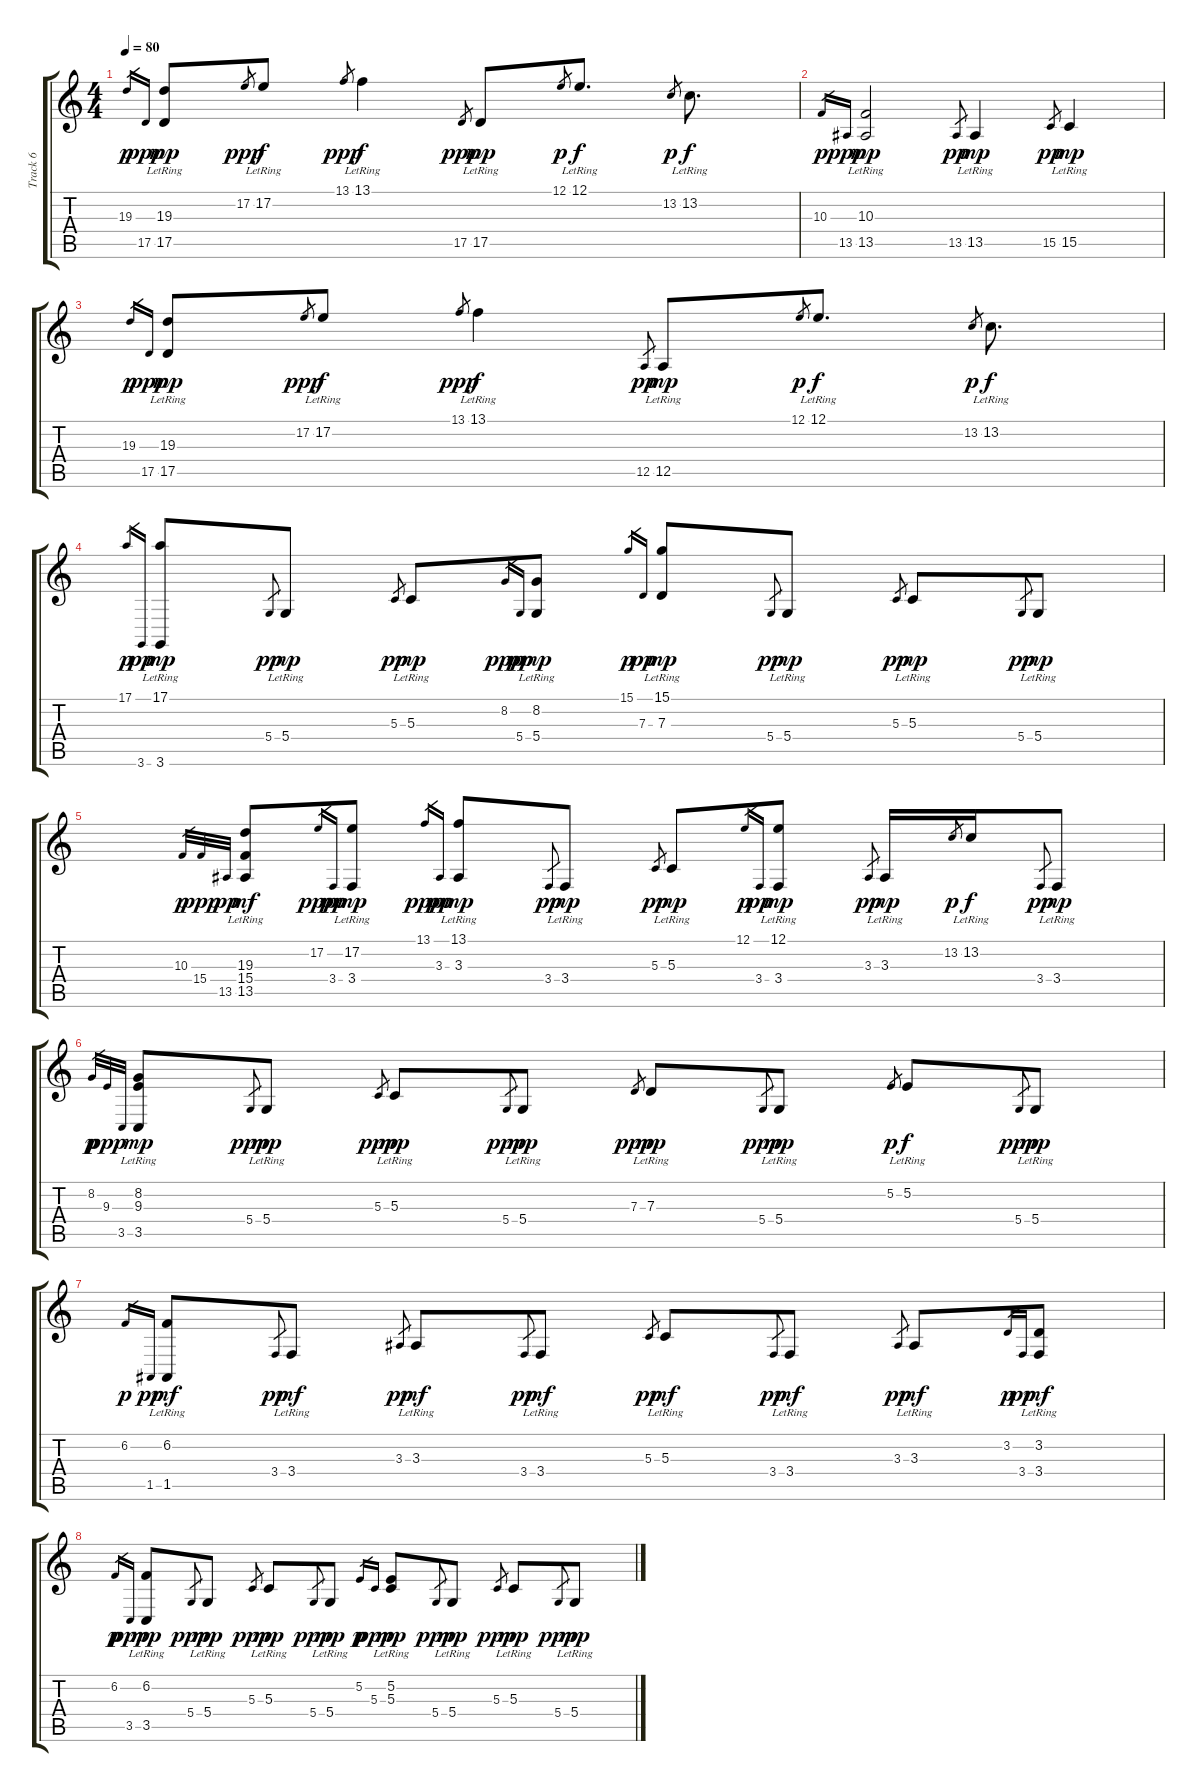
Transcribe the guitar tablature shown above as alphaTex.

\track ("Track 6" "Track 6") {instrument acousticgrandpiano}
\staff {score tabs}
\tuning (E4 B3 G3 D3 A2 E2) {hide}
\ts (4 4)
\tempo 80
\clef g2
\ks c
19.3.16{gr dy p} 17.5.16{gr dy ppp} (19.3{lr} 17.5{lr}).8{dy mp} 17.2.8{gr dy ppp} 17.2{lr}.8{dy f} 13.1.8{gr dy ppp} 13.1{lr}.4{dy f} 17.5.8{gr dy ppp} 17.5{lr}.8{dy mp} 12.1.8{gr dy p} 12.1{lr}.8{d dy f} 13.2.8{gr dy p} 13.2{lr}.8{d dy f} |
10.3.16{gr dy p} 13.5.16{gr dy ppp} (10.3{lr} 13.5{lr}).2{dy mp} 13.5.8{gr dy pp} 13.5{lr}.4{dy mp} 15.5.8{gr dy pp} 15.5{lr}.4{dy mp} |
19.3.16{gr dy p} 17.5.16{gr dy ppp} (19.3{lr} 17.5{lr}).8{dy mp} 17.2.8{gr dy ppp} 17.2{lr}.8{dy f} 13.1.8{gr dy ppp} 13.1{lr}.4{dy f} 12.5.8{gr dy pp} 12.5{lr}.8{dy mp} 12.1.8{gr dy p} 12.1{lr}.8{d dy f} 13.2.8{gr dy p} 13.2{lr}.8{d dy f} |
17.1.16{gr dy p} 3.6.16{gr dy pp} (17.1{lr} 3.6{lr}).8{dy mp} 5.4.8{gr dy pp} 5.4{lr}.8{dy mp} 5.3.8{gr dy pp} 5.3{lr}.8{dy mp} 8.2.16{gr dy ppp} 5.4.16{gr dy pp} (8.2{lr} 5.4{lr}).8{dy mp} 15.1.16{gr dy p} 7.3.16{gr dy pp} (15.1{lr} 7.3{lr}).8{dy mp} 5.4.8{gr dy pp} 5.4{lr}.8{dy mp} 5.3.8{gr dy pp} 5.3{lr}.8{dy mp} 5.4.8{gr dy pp} 5.4{lr}.8{dy mp} |
10.3.32{gr dy p} 15.4.32{gr dy ppp} 13.5.32{gr dy pp} (19.3{lr} 15.4{lr} 13.5{lr}).8{dy mf} 17.2.16{gr dy ppp} 3.4.16{gr dy pp} (17.2{lr} 3.4{lr}).8{dy mp} 13.1.16{gr dy ppp} 3.3.16{gr dy pp} (13.1{lr} 3.3{lr}).8{dy mp} 3.4.8{gr dy pp} 3.4{lr}.8{dy mp} 5.3.8{gr dy pp} 5.3{lr}.8{dy mp} 12.1.16{gr dy p} 3.4.16{gr dy pp} (12.1{lr} 3.4{lr}).8{dy mp} 3.3.8{gr dy pp} 3.3{lr}.16{dy mp} 13.2.8{gr dy p} 13.2{lr}.16{dy f} 3.4.8{gr dy pp} 3.4{lr}.8{dy mp} |
8.2.32{gr dy p} 9.3.32{gr dy ppp} 3.5.32{gr} (8.2{lr} 9.3{lr} 3.5{lr}).8{dy mp} 5.4.8{gr dy ppp} 5.4{lr}.8{dy mp} 5.3.8{gr dy ppp} 5.3{lr}.8{dy mp} 5.4.8{gr dy ppp} 5.4{lr}.8{dy mp} 7.3.8{gr dy ppp} 7.3{lr}.8{dy mp} 5.4.8{gr dy ppp} 5.4{lr}.8{dy mp} 5.2.8{gr dy p} 5.2{lr}.8{dy f} 5.4.8{gr dy ppp} 5.4{lr}.8{dy mp} |
6.2.16{gr dy p} 1.5.16{gr dy pp} (6.2{lr} 1.5{lr}).8{dy mf} 3.4.8{gr dy pp} 3.4{lr}.8{dy mf} 3.3.8{gr dy pp} 3.3{lr}.8{dy mf} 3.4.8{gr dy pp} 3.4{lr}.8{dy mf} 5.3.8{gr dy pp} 5.3{lr}.8{dy mf} 3.4.8{gr dy pp} 3.4{lr}.8{dy mf} 3.3.8{gr dy pp} 3.3{lr}.8{dy mf} 3.2.16{gr dy p} 3.4.16{gr dy pp} (3.2{lr} 3.4{lr}).8{dy mf} |
6.2.16{gr dy p} 3.5.16{gr dy ppp} (6.2{lr} 3.5{lr}).8{dy mp} 5.4.8{gr dy ppp} 5.4{lr}.8{dy mp} 5.3.8{gr dy ppp} 5.3{lr}.8{dy mp} 5.4.8{gr dy ppp} 5.4{lr}.8{dy mp} 5.2.16{gr dy p} 5.3.16{gr dy ppp} (5.2{lr} 5.3{lr}).8{dy mp} 5.4.8{gr dy ppp} 5.4{lr}.8{dy mp} 5.3.8{gr dy ppp} 5.3{lr}.8{dy mp} 5.4.8{gr dy ppp} 5.4{lr}.8{dy mp}
